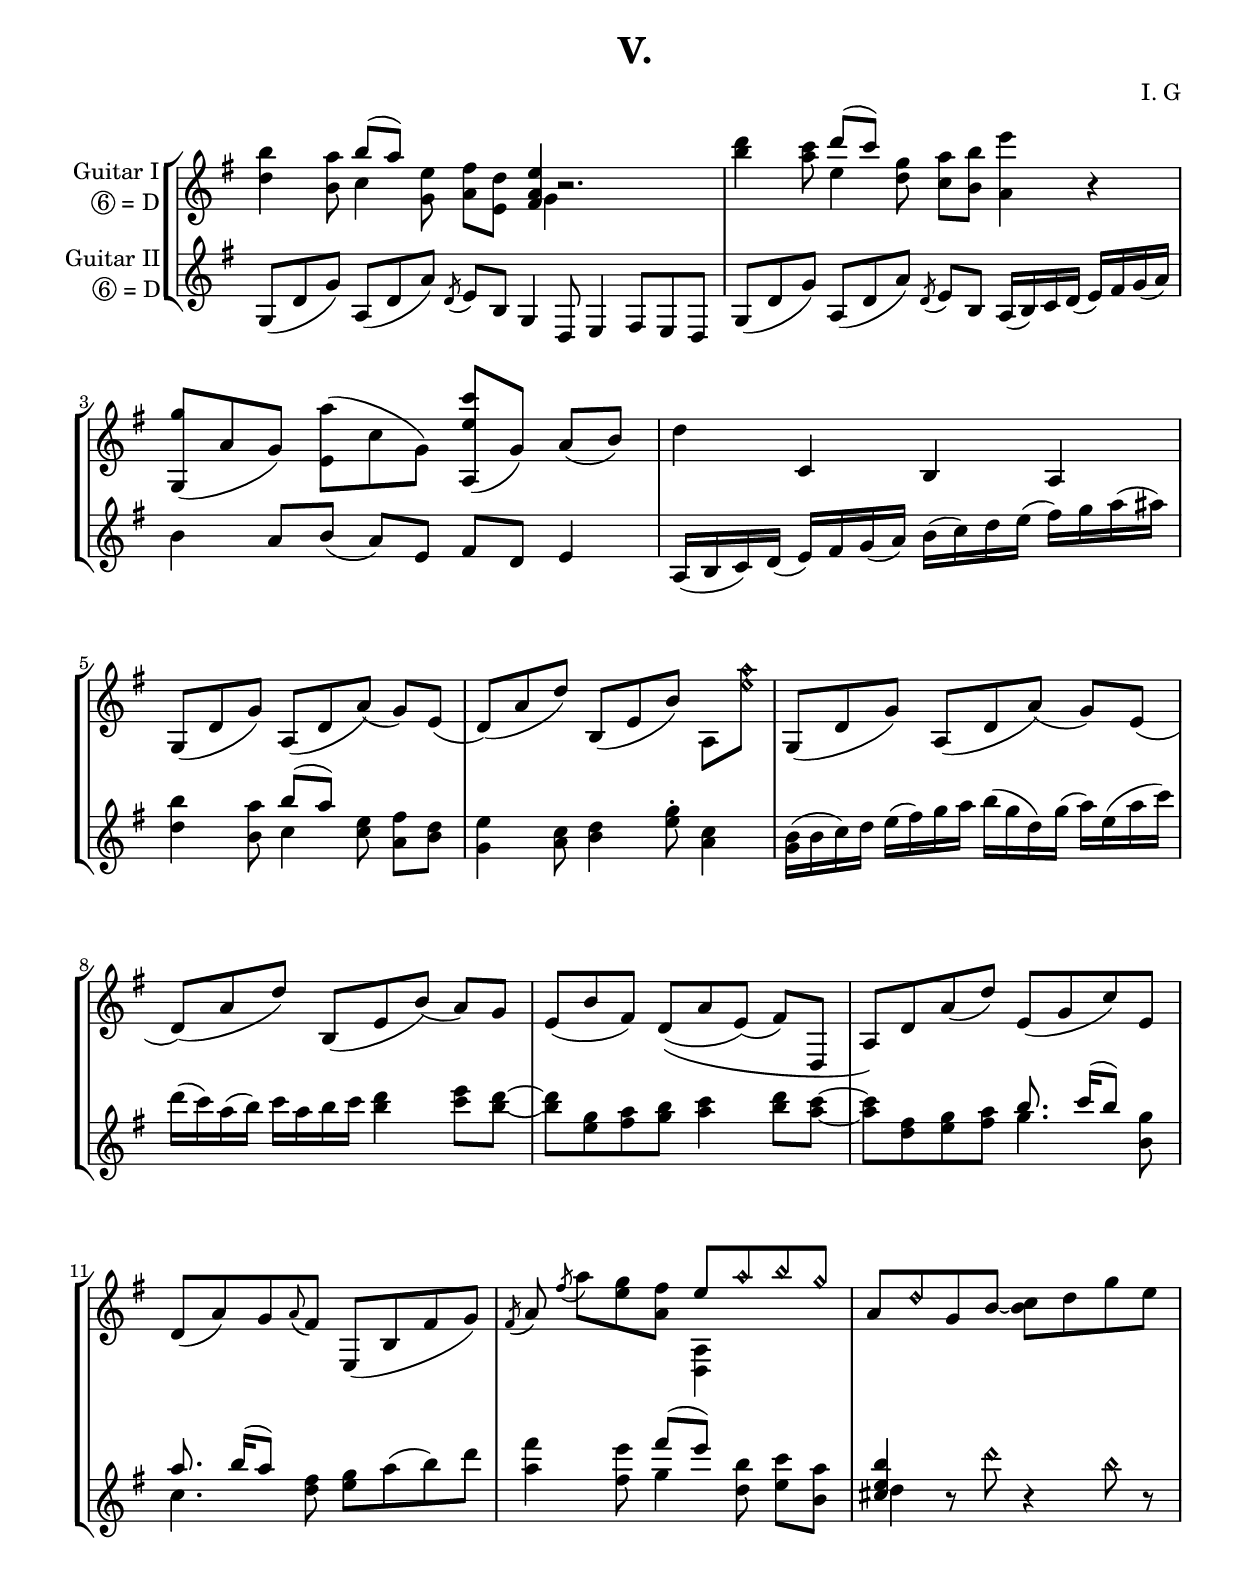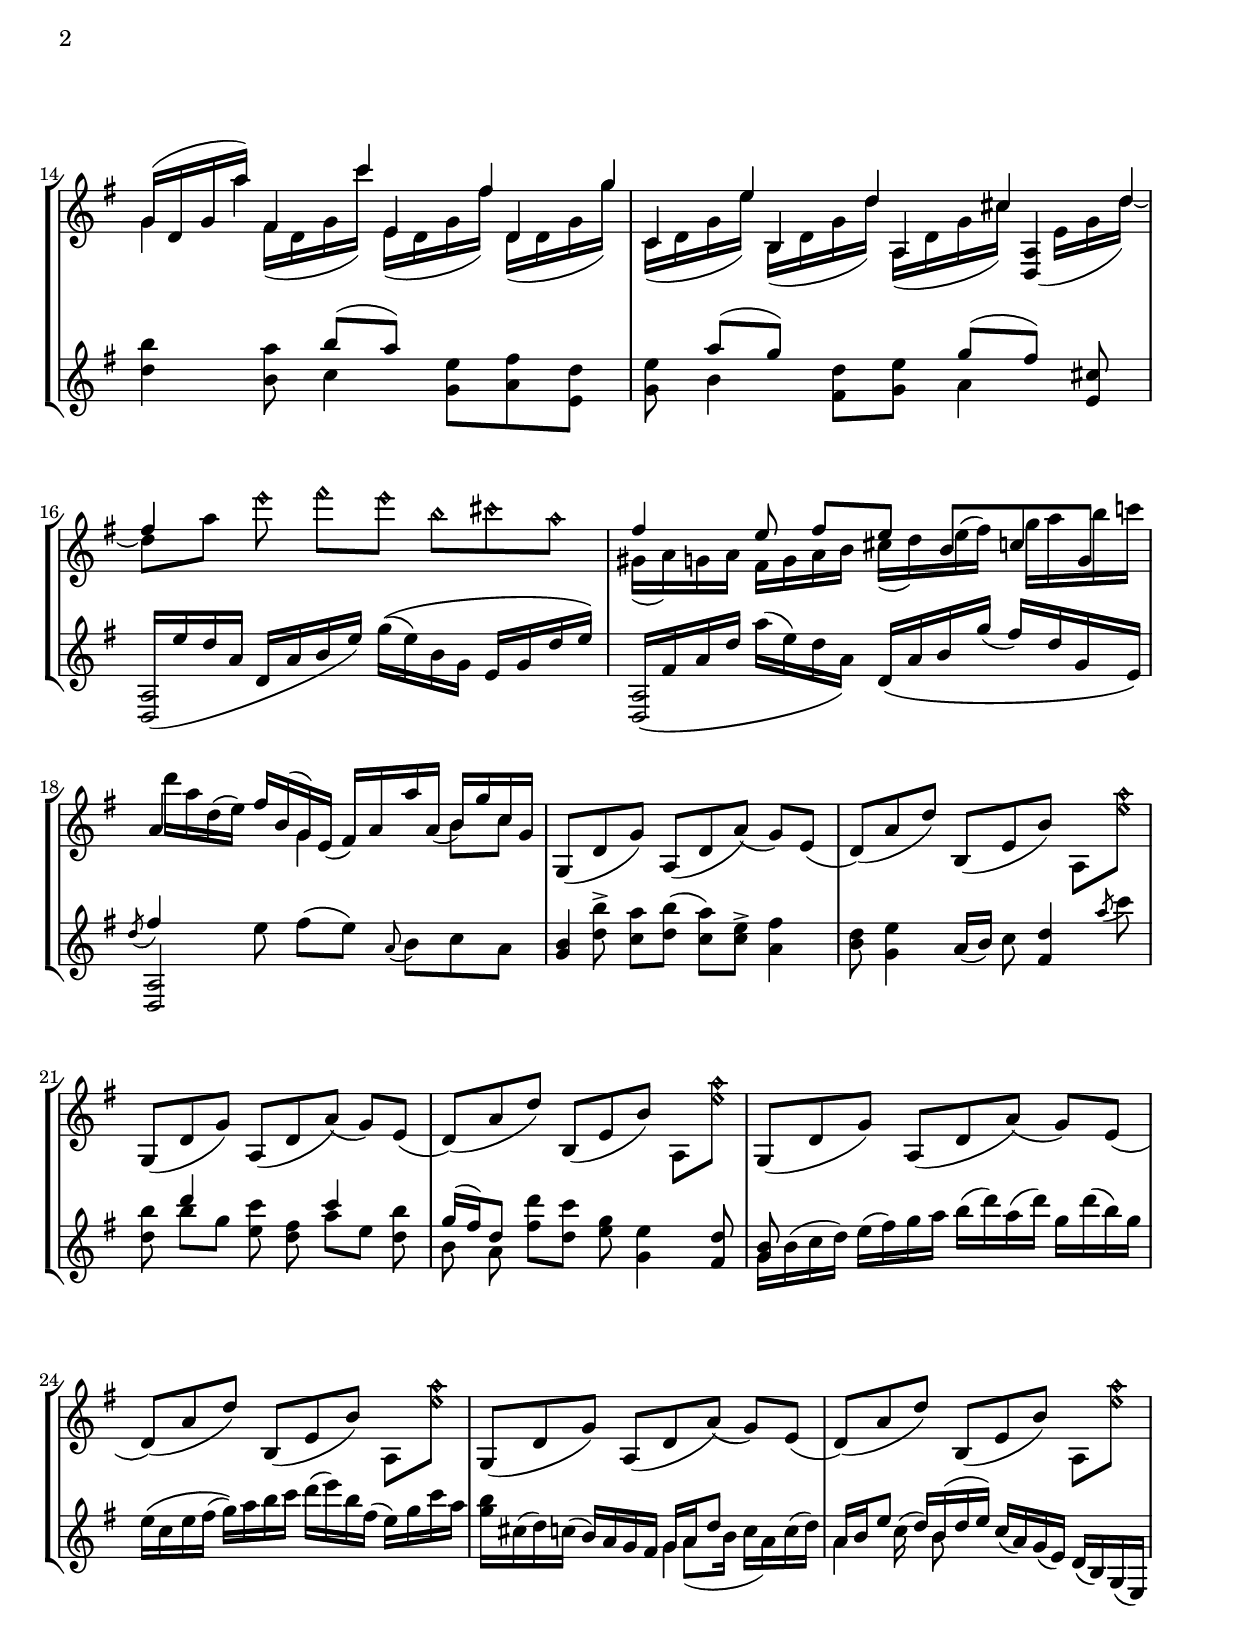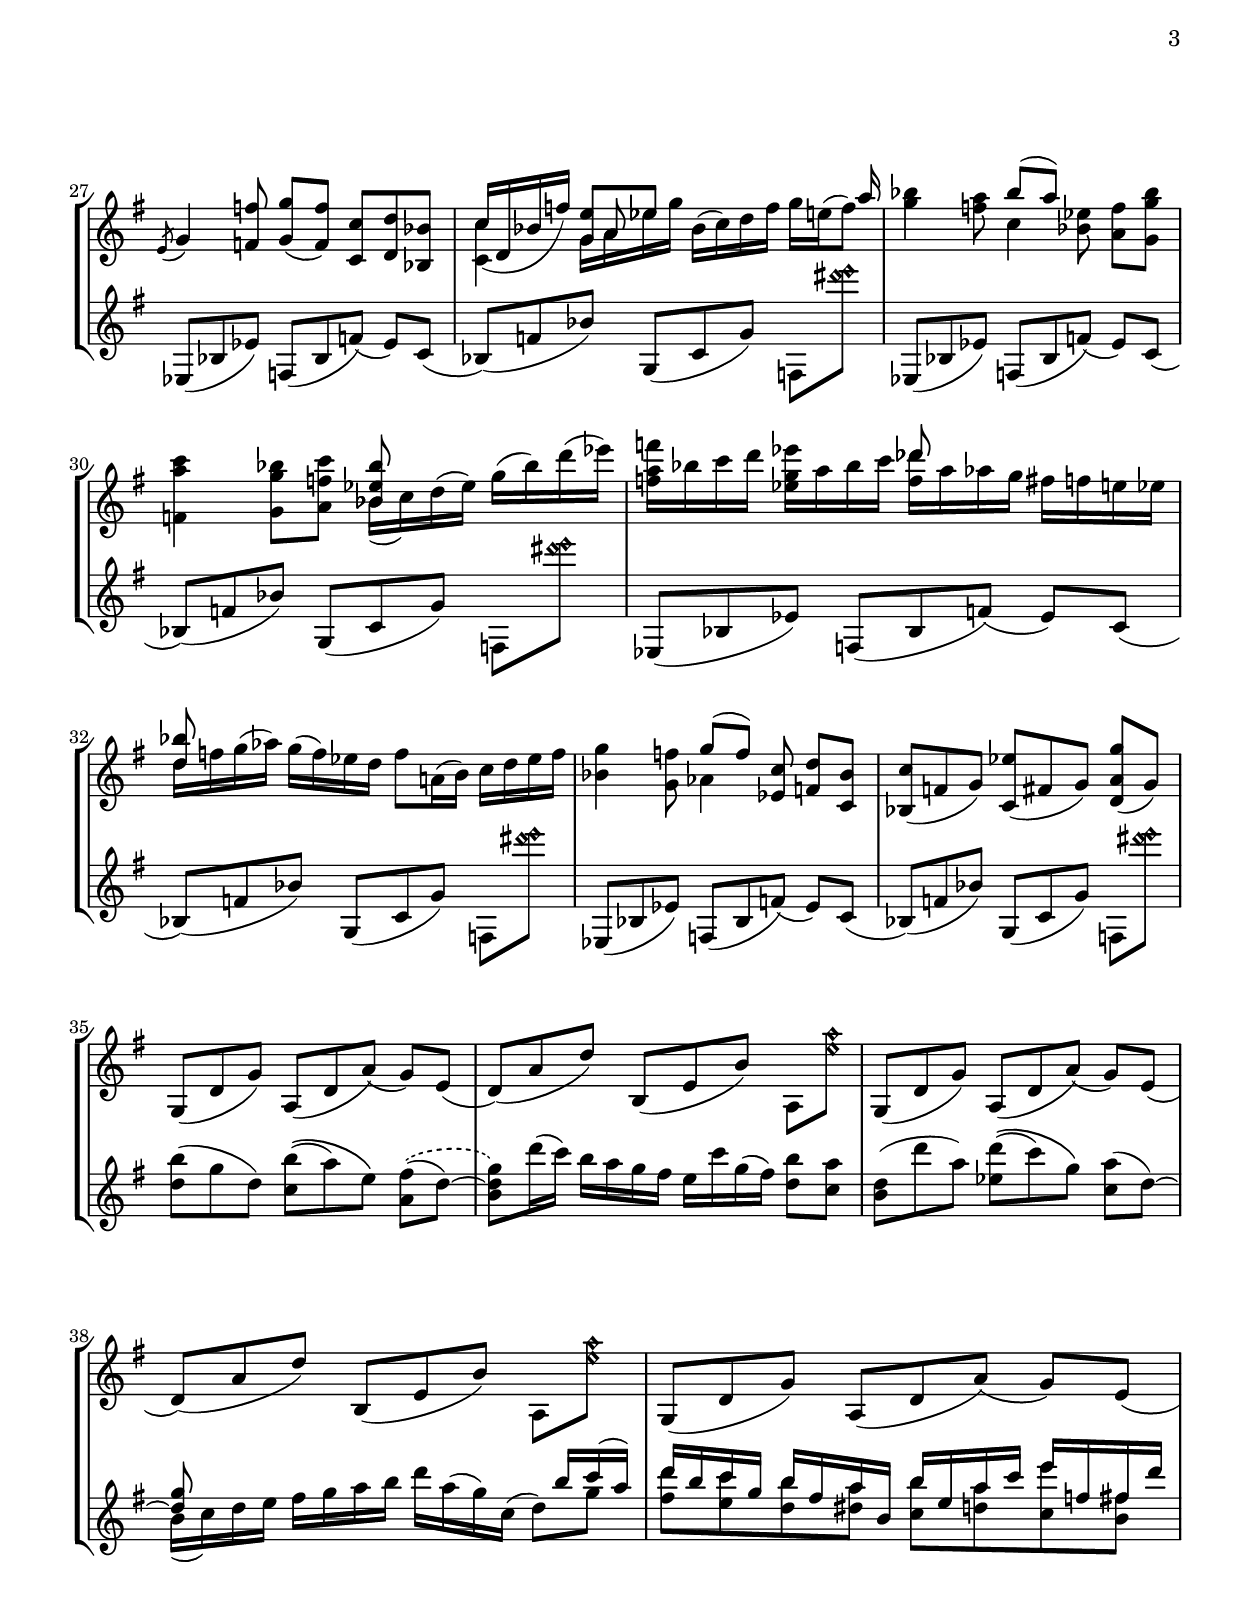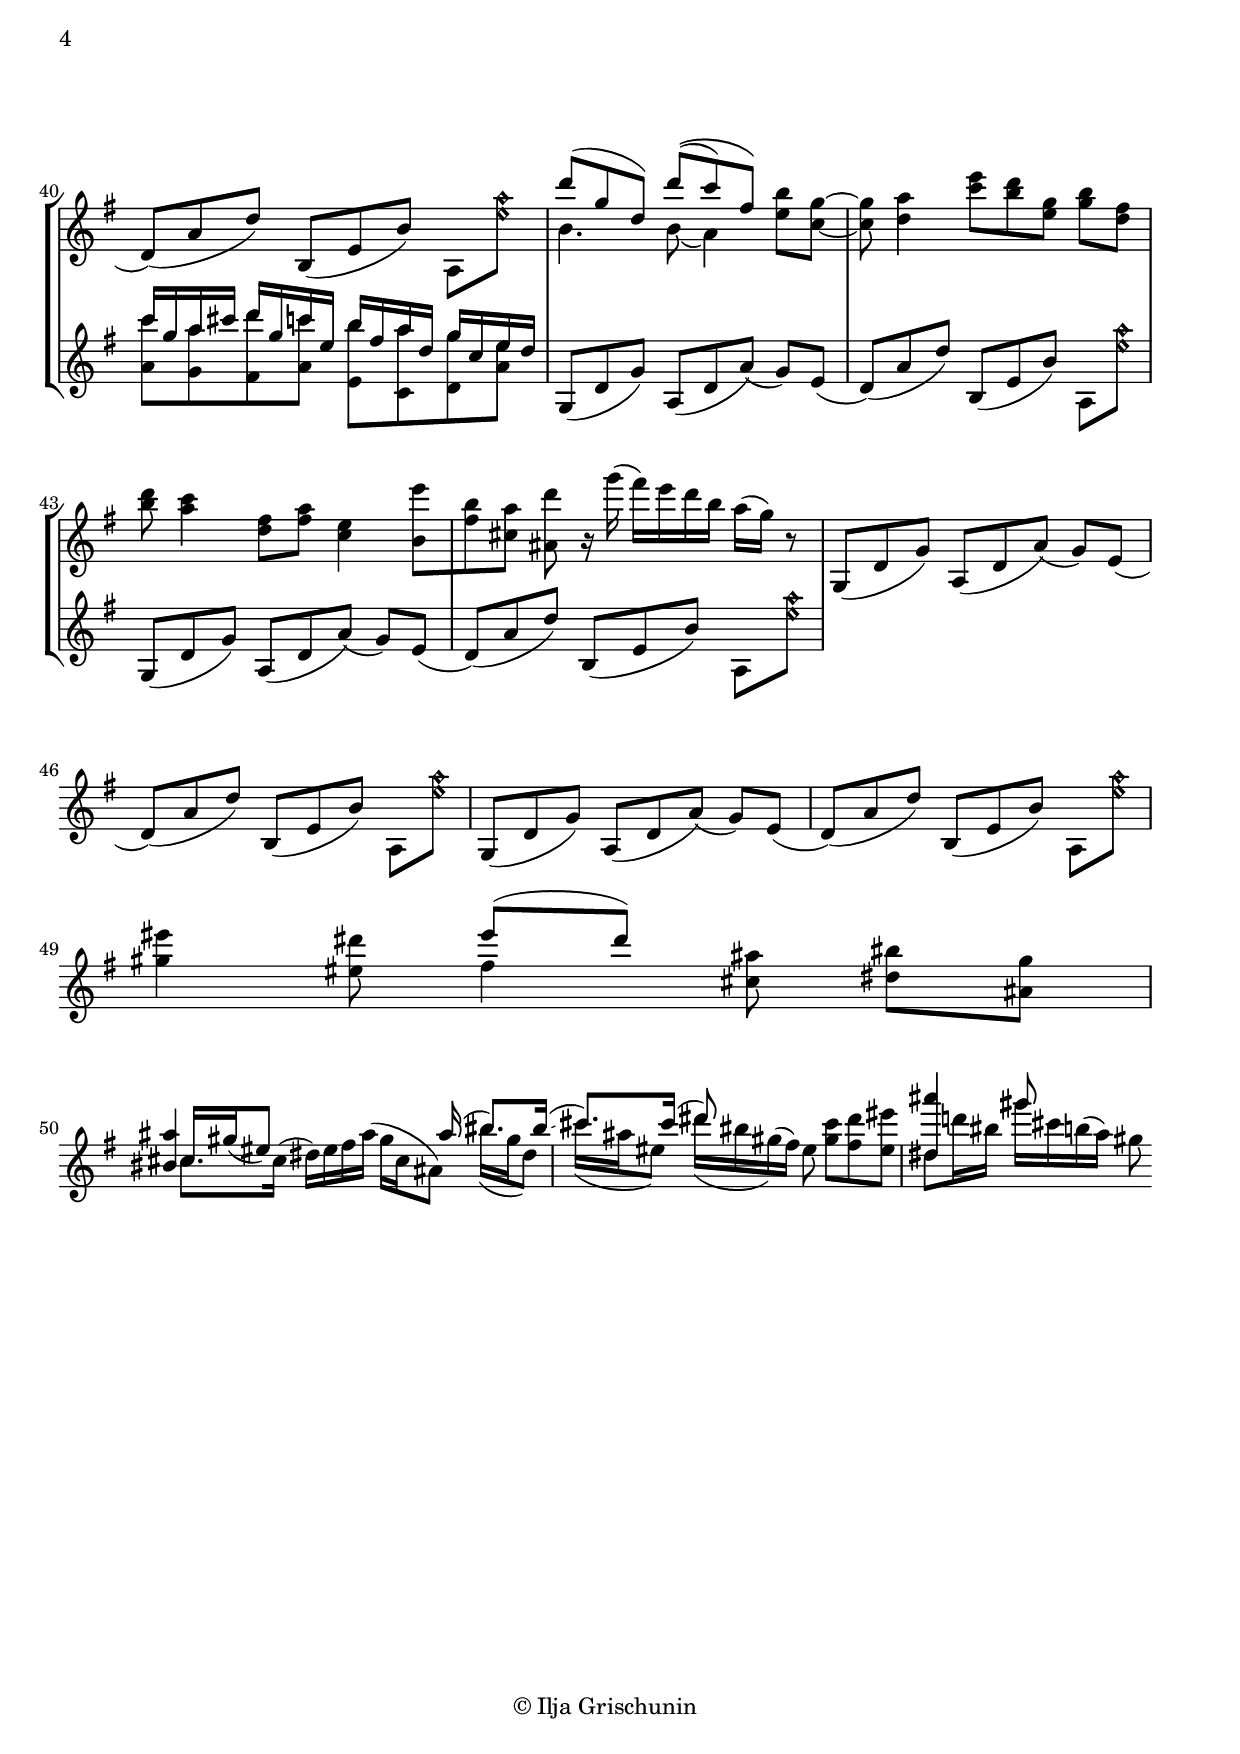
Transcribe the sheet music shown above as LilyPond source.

\version "2.19.15"

\language "deutsch"

\header {
  title = "V."
  meter = ""
  composer = "I. G"
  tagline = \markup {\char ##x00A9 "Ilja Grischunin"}
}

\paper {
  #(set-paper-size "a4")
  top-system-spacing.basic-distance = #25
  top-markup-spacing.basic-distance = #8
  markup-markup-spacing.basic-distance = #25
  markup-system-spacing.basic-distance = #15
  score-markup-spacing.basic-distance = #25
  system-system-spacing.basic-distance = #20
  %score-system-spacing.basic-distance = #15
  last-bottom-spacing.basic-distance = #25
  two-sided = ##t
  inner-margin = 15
  outer-margin = 10
}

\layout {
  \context {
    \Score
    %proportionalNotationDuration = #(ly:make-moment 1/20)
    %\override SpacingSpanner.uniform-stretching = ##t
    %\remove "Bar_number_engraver"
  }
  \context {
    \Staff %\RemoveEmptyStaves
    %\override VerticalAxisGroup.remove-first = ##t
    \override Fingering.stencil = ##f
    \override StringNumber.stencil = ##f
    \override StrokeFinger.stencil = ##f
    \override TextScript.stencil = ##f
    \override TextSpanner.stencil = ##f
  }
  indent = #15
  ragged-right = ##f
  ragged-last = ##f
}

\version "2.19.15"

#(define RH rightHandFinger)

xLV = #(define-music-function (parser location further) (number?) #{
  \once \override LaissezVibrerTie.X-extent = #'(0 . 0)
  \once \override LaissezVibrerTie.details.note-head-gap = #(/
                                                             further -2)
  \once \override LaissezVibrerTie.extra-offset = #(cons (/
                                                          further 2) 0)
         #})

stringNumberSpanner =
#(define-music-function (parser location StringNumber) (string?)
   #{
     \override TextSpanner.font-size = #-5
     \override TextSpanner.dash-fraction = #0.3
     \override TextSpanner.dash-period = #1.5
     \override TextSpanner.bound-details.right.arrow = ##t
     \override TextSpanner.arrow-width = #0.2
     \override TextSpanner.arrow-length = #0.7
     \override TextSpanner.bound-details.left.stencil-align-dir-y = #CENTER
     \override TextSpanner.bound-details.left.text = \markup { \circle \number #StringNumber }
   #})

stringNumSpan =
#(define-music-function (parser location StringNumber) (string?)
   #{
     \override TextSpanner.font-size = #-5
     \override TextSpanner.dash-fraction = #0.3
     \override TextSpanner.dash-period = #1.5
     %\override TextSpanner.bound-details.right.arrow = ##t
     %\override TextSpanner.arrow-width = #0.2
     %\override TextSpanner.arrow-length = #0.7
     \override TextSpanner.bound-details.left.stencil-align-dir-y = #CENTER
     \override TextSpanner.bound-details.left.text = \markup { \circle \number #StringNumber }
   #})

fretNumSpan =
#(define-music-function (parser location FretNumber) (string?)
   #{
     \override TextSpanner.font-size = #-2
     \override TextSpanner.font-shape = #'regular
     \override TextSpanner.dash-fraction = #0.3
     \override TextSpanner.dash-period = #0.5
     %\override TextSpanner.bound-details.right.arrow = ##t
     %\override TextSpanner.arrow-width = #0.2
     %\override TextSpanner.arrow-length = #0.7
     \override TextSpanner.bound-details.left.stencil-align-dir-y = #CENTER
     \override TextSpanner.bound-details.left.text = \markup { \text #FretNumber }
   #})

spad = \override Fingering.staff-padding = #'()
sfol = \set fingeringOrientations = #'(left)
sfor = \set fingeringOrientations = #'(right)
sfod = \set fingeringOrientations = #'(down)
sfou = \set fingeringOrientations = #'(up)
npad = \override StringNumber.staff-padding = #'()
ssnol = \set stringNumberOrientations = #'(left)
ssnou = \set stringNumberOrientations = #'(up)
ssnod = \set stringNumberOrientations = #'(down)
ssnor = \set stringNumberOrientations = #'(right)
FO =
#(define-music-function (parser location offsetX offsetY)(number? number?)
   #{
     \once \override Voice.Fingering.extra-offset = #(cons offsetX offsetY)
   #})

SO =
#(define-music-function (parser location offsetX offsetY)(number? number?)
   #{
     \once \override Voice.StringNumber.extra-offset = #(cons offsetX offsetY)
   #})

\include "global.ly"
\version "2.19.15"

\language "deutsch"

\version "2.19.15"

#(define RH rightHandFinger)

xLV = #(define-music-function (parser location further) (number?) #{
  \once \override LaissezVibrerTie.X-extent = #'(0 . 0)
  \once \override LaissezVibrerTie.details.note-head-gap = #(/
                                                             further -2)
  \once \override LaissezVibrerTie.extra-offset = #(cons (/
                                                          further 2) 0)
         #})

stringNumberSpanner =
#(define-music-function (parser location StringNumber) (string?)
   #{
     \override TextSpanner.font-size = #-5
     \override TextSpanner.dash-fraction = #0.3
     \override TextSpanner.dash-period = #1.5
     \override TextSpanner.bound-details.right.arrow = ##t
     \override TextSpanner.arrow-width = #0.2
     \override TextSpanner.arrow-length = #0.7
     \override TextSpanner.bound-details.left.stencil-align-dir-y = #CENTER
     \override TextSpanner.bound-details.left.text = \markup { \circle \number #StringNumber }
   #})

stringNumSpan =
#(define-music-function (parser location StringNumber) (string?)
   #{
     \override TextSpanner.font-size = #-5
     \override TextSpanner.dash-fraction = #0.3
     \override TextSpanner.dash-period = #1.5
     %\override TextSpanner.bound-details.right.arrow = ##t
     %\override TextSpanner.arrow-width = #0.2
     %\override TextSpanner.arrow-length = #0.7
     \override TextSpanner.bound-details.left.stencil-align-dir-y = #CENTER
     \override TextSpanner.bound-details.left.text = \markup { \circle \number #StringNumber }
   #})

fretNumSpan =
#(define-music-function (parser location FretNumber) (string?)
   #{
     \override TextSpanner.font-size = #-2
     \override TextSpanner.font-shape = #'regular
     \override TextSpanner.dash-fraction = #0.3
     \override TextSpanner.dash-period = #0.5
     %\override TextSpanner.bound-details.right.arrow = ##t
     %\override TextSpanner.arrow-width = #0.2
     %\override TextSpanner.arrow-length = #0.7
     \override TextSpanner.bound-details.left.stencil-align-dir-y = #CENTER
     \override TextSpanner.bound-details.left.text = \markup { \text #FretNumber }
   #})

spad = \override Fingering.staff-padding = #'()
sfol = \set fingeringOrientations = #'(left)
sfor = \set fingeringOrientations = #'(right)
sfod = \set fingeringOrientations = #'(down)
sfou = \set fingeringOrientations = #'(up)
npad = \override StringNumber.staff-padding = #'()
ssnol = \set stringNumberOrientations = #'(left)
ssnou = \set stringNumberOrientations = #'(up)
ssnod = \set stringNumberOrientations = #'(down)
ssnor = \set stringNumberOrientations = #'(right)
FO =
#(define-music-function (parser location offsetX offsetY)(number? number?)
   #{
     \once \override Voice.Fingering.extra-offset = #(cons offsetX offsetY)
   #})

SO =
#(define-music-function (parser location offsetX offsetY)(number? number?)
   #{
     \once \override Voice.StringNumber.extra-offset = #(cons offsetX offsetY)
   #})

\include "global.ly"

guitarOne =
\relative{
  \global
  \override Staff.TimeSignature.stencil = ##f
  \override TextScript.font-size = -2
  \override Fingering.staff-padding = #'()
  \override StringNumber.staff-padding = #'()
  \override StrokeFinger.staff-padding = #'()
  \time 8/4
  <d'' h'>4 <h a'>8 <<
    {
      \override TextScript.font-size = -2
      \once\override TextScript.extra-offset = #'(-0.3 . -1.5)
      h'8-"V"[( a])
    }
    \\
    {
      c,4
    }
  >>
  <g e'>8 <a fis'>
  \once\override TextScript.extra-offset = #'(-0.5 . 0)
  <e d'>^"VII"
  <<
    {
      <fis a e'-0>4
    }
    \\
    {
      \override Fingering.staff-padding = #'()
      \once \override NoteColumn.force-hshift = #1.7
      g4-0
    }
  >>
  r2.
  \time 6/4
  <h' d>4<a c>8
  <<
    {
      d8[( c])
    }
    \\
    {
      e,4
    }
  >>
  <d g>8 <c a'><h h'>
  \once \override StringNumber.extra-offset = #'(0.5 . 2.8)
  <a_\5 e''>4 r
  \tag #'Part {
    \break
  }
  \time 5/4
  \once \override StringNumber.extra-offset = #'(-0.5 . -2.3)
  <g, g''\2>8[( a'
  \once\override Fingering.extra-offset = #'(0 . -4)
  g-0])<e a'\2>[( c'
  \once\override Fingering.extra-offset = #'(0 . 3.3)
  g_0])
  \stemUp
  \set stringNumberOrientations = #'(left)
  \once\override Fingering.extra-offset = #'(-0.2 . 3)
  <a,_0 e''\4 c'\2>(
  \unset stringNumberOrientations
  \once\override Fingering.extra-offset = #'(-0.2 . -6)
  g'-0)
  \once \override StringNumber.extra-offset = #'(-0.5 . -3.3)
  a\5( h)
  \stemNeutral
  \time 4/4
  d4\4 c,_\6 h a g8[( d' g]) a,[( d a'])(g) e(
  \tag #'Part {
    \break
  }
  d[)( a' d])
  \once \override StringNumber.extra-offset = #'(-0.5 . -4.5)
  h,\6[( e h'])
  \stemDown a,
  \set stringNumberOrientations = #'(left)
  \override StringNumber.font-size = #'-7
  <e''\harmonic\5 a\harmonic\4> \stemNeutral
  \revert StringNumber.font-size
  \unset stringNumberOrientations
  g,,8[( d' g]) a,[( d a'])(g) e( d[)( a' d]) h,[( e h'])( a) g\5
  e\5[( h'^"IV" fis]) d\5[\(( a'^"II" e])( fis) d, a'\) d_0 a'_3-\markup {
    \postscript #"1 2.3 moveto 2.5 1.2 rlineto stroke"
  }( d)
  \once\override Fingering.extra-offset = #'(0 . -4.8)
  e,-3^"V"( g c) e, d(
  \once\override Fingering.extra-offset = #'(0 . -3.5)
  a'-3) g_0 \appoggiatura a-\markup {
    \postscript #"0.2 1.5 moveto 1.5 -1.2 rlineto stroke"
  }
  \once\override Fingering.extra-offset = #'(-2 . -3.5)
  fis-3 e,( h' fis' g)\acciaccatura fis-\markup {
    \postscript #"0.5 0.4 moveto 2.3 1 rlineto stroke"
  }
  \once \override StringNumber.extra-offset = #'(-2 . -2)
  a\4\noBeam
  \acciaccatura fis'-\markup {
    \postscript #"0.5 3.9 moveto 2.3 1 rlineto stroke"
  }
  \once \override StringNumber.extra-offset = #'(-2.8 . -1)
  a\2 <e g><a, fis'>
  <<
    {
      \override StringNumber.staff-padding = #'()
      \once \override StringNumber.extra-offset = #'(-0.5 . -4.2)
      \override StringNumber.font-size = #'-7
      e'8\3 a\harmonic_\4 h\harmonic_\2 g\harmonic_\3
      \revert StringNumber.font-size
    }
    \\
    {
      <d,, a'>4 s
    }
  >>
  \tag #'Part {
    \break
  }
  a''8_\5
  \once\override StringNumber.font-size = #'-7
  d\harmonic _\4 g,_0
  \once\override Fingering.extra-offset = #'(0 . -3.5)
  h~-0 <h c\4> d\3 g\2 e-0
  <<
    {
      \once \override StringNumber.extra-offset = #'(-0.5 . -2.8)
      \stemDown g,4\5 \stemNeutral fis e d c h a <d, a'> s4
    }
    \\
    {
      \override Fingering.staff-padding = #'()
      \stemUp g'16^( d_0 g_0 a')\stemDown fis,( d g c') e,,( d g fis') d,( d g g')
      c,,( d g e') h,( d g d') a,( d g cis)
      \hideNotes d,,16(\unHideNotes
      e'^1[ g d'^3])~
      \tag #'Part {
        d8[-\markup {
          \postscript #"1.4 4 moveto 1.9 1 rlineto stroke"
        }
      }
      \tag #'Partitur {
        d8[-\markup {
          \postscript #"1.5 4 moveto 4.2 1.2 rlineto stroke"
        }
      }
      a'\2]
    }
    \\
    {
      s8. \stemDown
      \once \override StringNumber.extra-offset = #'(0.7 . -3.2)
      a4\2 \stemUp c fis, g e d cis \hide Flag d16 fis4^2
    }
  >>
  e'8\harmonic fis\harmonic[ e\harmonic] h\harmonic[
  \override StringNumber.font-size = #'-7
  cis\harmonic\5 a\harmonic\4]
  \revert StringNumber.font-size
  <<
    {
      \override TextScript.font-size = -2
      \override Fingering.staff-padding = #'()
      \override StringNumber.staff-padding = #'()
      \once \override StringNumber.extra-offset = #'(-0.5 . -2.5)
      fis4\2 e8\noBeam fis[
      \once \override Fingering.extra-offset = #'(0 . -2.5)
      e-0]
      \once \override Fingering.extra-offset = #'(-0.2 . -4.3)
      h-0
      \once \override StringNumber.extra-offset = #'(-0.5 . -3.8)
      c!\4
      \once \override Fingering.extra-offset = #'(-0.2 . -5.2)
      g-0 a4-"VII" fis'16_\2 h,_\3( g_0)
      \tag #'Part {
        e_(-\markup {
          \postscript #"0.6 -6.8 moveto 2 0.5 rlineto stroke"
        }
      }
      \tag #'Partitur {
        e_(-\markup {
          \postscript #"0.7 -6.8 moveto 2 0.3 rlineto stroke"
        }
      }
      fis) a a'
      \tag #'Part {
        a,_(-\markup {
          \postscript #"0.6 -7.7 moveto 2 0.5 rlineto stroke"
        }
      }
      \tag #'Partitur {
        a_(-\markup {
          \postscript #"0.6 -7.7 moveto 1.8 0.6 rlineto stroke"
        }
      }
      h) g' c, g
    }
    \\
    {
      \override Fingering.staff-padding = #'()
      gis16( a) g^0 a fis g^0
      \once \override StringNumber.extra-offset = #'(-0.5 . 0)
      a_\4
      \textSpannerDown
      \stringNumSpan "3"
      \tag #'Part {
        \once\override TextSpanner.extra-offset = #'(0 . 0.6)
      }
      \tag #'Partitur {
        \once\override TextSpanner.extra-offset = #'(0 . 0.5)
      }
      h\startTextSpan cis( d)
      \once \override NoteColumn.force-hshift = #1.3
      e^( fis)
      \once \override NoteColumn.force-hshift = #1.3
      g\stopTextSpan
      \stringNumSpan "2"
      a\startTextSpan
      \once \override NoteColumn.force-hshift = #1.3
      h\stopTextSpan c!^2_\1
      \once \override NoteColumn.force-hshift = #1.3
      d a d,^( e) s8 g,4 s8 h c
    }
  >>
  \repeat unfold 4 {
    g,8[( d' g]) a,[( d a'])(g) e( d[)( a' d]) h,[( e h'])
    \stemDown a, <e''\harmonic a\harmonic> \stemNeutral
  }
  \tag #'Part {
    \break
  }
  \stemUp
  \acciaccatura e,-\markup {
    \postscript #"0.7 0.3 moveto 2 0.8 rlineto stroke"
  }
  \once \override StringNumber.extra-offset = #'(-2.8 . 0.3)
  g4_\5
  <f f'>8<g g'>[(<f f'>]) \stemNeutral<c c'><d d'><b b'>
  <<
    {
      \shape #'((0 . -0.7) (0 . -0.5) (0 . -1) (0 . 3)) Slur
      c'16_( d, b' f')
    }
    \\
    {
      <c, c'>4
    }
  >>
  <<
    {
      \set fingeringOrientations = #'(left)
      <g'-0 e'-0>8 es'
    }
    \\
    {
      s16 \stemUp a,8 s16
    }
    \\
    {
      \stemDown g16 a_\4 es'-3 g-4
    }
  >>
  \stemNeutral
  b,-\markup {
    \postscript #"0.7 4.5 moveto 1.9 0.5 rlineto stroke"
  }( c) d f
  <<
    {
      s8. a16
    }
    \\
    {
      g e-\markup {
        \postscript #"0.8 4.8 moveto 1.8 0.5 rlineto stroke"
      }^( f8)
    }
  >>
  <g b\2>4 <f a>8^"X"
  <<
    {
      b[( a])
    }
    \\
    {
      c,4
    }
  >>
  \once\override TextScript.extra-offset = #'(-1 . 0)
  <b es>8\noBeam^"VIII" <a f'><g g' b>
  \tag #'Part {
    \break
  }
  <f a' c>4<g g' b>8<a f' c'>
  <<
    {
      <b es b'>8 s
    }
    \\
    {
      b16( c) d^( es)
    }
  >>
  g16-\markup {
    \postscript #"1 5.8 moveto 2.3 0.8 rlineto stroke"
  }( b) d( es)
  <f, a f'> b c d <es, g es'> a b c
  <<
    {
      des8 s
    }
    \\
    {
      <f, des'>16 a^\2 as g
    }
  >>
  fis^\3 f e es
  \tag #'Part {
    \break
  }
  <<
    {
      <d b'>8 s
    }
    \\
    {
      d16 f
      \once \override Fingering.extra-offset = #'(-0.5 . -1)
      g^4-\markup {
        \postscript #"0.9 5.9 moveto 2.9 0.4 rlineto stroke"
      }^( as)
    }
  >>
  g( f) es
  \tag #'Part {
    d-\markup {
      \postscript #"0.7 4.3 moveto 2 0.7 rlineto stroke"
    }
  }
  \tag #'Partitur {
    d-\markup {
      \postscript #"0.8 4.3 moveto 2 0.8 rlineto stroke"
    }
  }
  f8 a,!16^\4( h) c d es f
  \once\override TextScript.extra-offset = #'(-1 . 0)
  <b, g'>4^"VIII" <g f'>8
  <<
    {
      g'[( f])
    }
    \\
    {
      as,4
    }
  >>
  <es c'>8\noBeam
  \once\override TextScript.extra-offset = #'(-0.8 . 0)
  <f d'>^"III" <c b'>
  <b c'>[( f'
  \once\override Fingering.extra-offset = #'(0 . -3)
  g-0])<c, es'>[( fis
  \once\override Fingering.extra-offset = #'(0 . -4)
  g-0])
  \stemUp
  \once \override StringNumber.extra-offset = #'(-0.5 . 0.3)
  <d_\5 a' g'>(
  \once \override StringNumber.extra-offset = #'(-3.7 . -1)
  \once \override Fingering.extra-offset = #'(0 . -7.5)
  g-0\2)\stemNeutral
  \tag #'Part {
    \break
  }
  \time 4/4
  \repeat unfold 3 {
    g,8[( d' g]) a,[( d a'])(g) e( d[)( a' d]) h,[( e h'])
    \stemDown a, <e''\harmonic a\harmonic> \stemNeutral
  }
  <<
    {
      d'8[( g, d])
      \shape #'((0 . 0.3) (0 . 0) (0 . 0) (0 . 0)) PhrasingSlur
      d'[(\( c) fis,]\)
    }
    \\
    {
      h,4. h8( a4)
    }
  >>
  <e' h'>8 <c g'>~ q <d a'>4 <e' c>8[ <h d> <e, g>] <g h> <d fis>
  <h' d> <a c>4 <d, fis>8[ <fis a>] <c e>4 <h e'>8[
  <fis' h> <cis a'>] <ais d'> r16 g''( fis) e d h a( g) r8
  \repeat unfold 2 {
    g,,8[( d' g]) a,[( d a'])(g) e( d[)( a' d]) h,[( e h'])
    \stemDown a, <e''\harmonic a\harmonic> \stemNeutral
  }
  \tag #'Partitur {
    \break
  }
  <gis eis'>4<eis dis'>8
  <<
    {
      eis'[( dis])
    }
    \\
    {
      fis,4
    }
  >>
  <cis ais'>8\noBeam
  \once\override TextScript.extra-offset = #'(0.4 . -1)
  <dis his'>^\markup \fontsize #-3 {\parenthesize \natural} <ais gis'>
  \mergeDifferentlyDottedOn
  <<
    {
      %\override Fingering.staff-padding = #'()
      %\set fingeringOrientations = #'(down left up)
      <his ais'>4 s2. s2
    }
    \\
    {
      %\once \override NoteColumn.force-hshift = #1.5
      cis8. cis16^( dis) eis fis ais^( gis cis,
      \once\override Fingering.extra-offset = #'(0.4 . 2.8)
      ais8)-2
      his'16( gis dis8) cis'16( ais eis8) dis'16( his gis)^(\glissando fis)
    }
    \\
    {
      \voiceThree
      %\override Fingering.staff-padding = #'()
      \once \override NoteColumn.force-hshift = #0.7
      cis16 gis'_( eis8) s4 s8. ais16( his8.) his16(\glissando
      cis8.) cis16(\glissando dis8) s
    }
  >>
  eis,8 <gis cis>[ <fis dis'> <eis eis'>]
  <<
    {
      <dis ais''>4 gis'8
    }
    \\
    {
      dis,8 d'!16 his gis' cis, h^(\glissando a)
    }
  >>
  gis8
}

\version "2.19.15"

\language "deutsch"

\version "2.19.15"

#(define RH rightHandFinger)

xLV = #(define-music-function (parser location further) (number?) #{
  \once \override LaissezVibrerTie.X-extent = #'(0 . 0)
  \once \override LaissezVibrerTie.details.note-head-gap = #(/
                                                             further -2)
  \once \override LaissezVibrerTie.extra-offset = #(cons (/
                                                          further 2) 0)
         #})

stringNumberSpanner =
#(define-music-function (parser location StringNumber) (string?)
   #{
     \override TextSpanner.font-size = #-5
     \override TextSpanner.dash-fraction = #0.3
     \override TextSpanner.dash-period = #1.5
     \override TextSpanner.bound-details.right.arrow = ##t
     \override TextSpanner.arrow-width = #0.2
     \override TextSpanner.arrow-length = #0.7
     \override TextSpanner.bound-details.left.stencil-align-dir-y = #CENTER
     \override TextSpanner.bound-details.left.text = \markup { \circle \number #StringNumber }
   #})

stringNumSpan =
#(define-music-function (parser location StringNumber) (string?)
   #{
     \override TextSpanner.font-size = #-5
     \override TextSpanner.dash-fraction = #0.3
     \override TextSpanner.dash-period = #1.5
     %\override TextSpanner.bound-details.right.arrow = ##t
     %\override TextSpanner.arrow-width = #0.2
     %\override TextSpanner.arrow-length = #0.7
     \override TextSpanner.bound-details.left.stencil-align-dir-y = #CENTER
     \override TextSpanner.bound-details.left.text = \markup { \circle \number #StringNumber }
   #})

fretNumSpan =
#(define-music-function (parser location FretNumber) (string?)
   #{
     \override TextSpanner.font-size = #-2
     \override TextSpanner.font-shape = #'regular
     \override TextSpanner.dash-fraction = #0.3
     \override TextSpanner.dash-period = #0.5
     %\override TextSpanner.bound-details.right.arrow = ##t
     %\override TextSpanner.arrow-width = #0.2
     %\override TextSpanner.arrow-length = #0.7
     \override TextSpanner.bound-details.left.stencil-align-dir-y = #CENTER
     \override TextSpanner.bound-details.left.text = \markup { \text #FretNumber }
   #})

spad = \override Fingering.staff-padding = #'()
sfol = \set fingeringOrientations = #'(left)
sfor = \set fingeringOrientations = #'(right)
sfod = \set fingeringOrientations = #'(down)
sfou = \set fingeringOrientations = #'(up)
npad = \override StringNumber.staff-padding = #'()
ssnol = \set stringNumberOrientations = #'(left)
ssnou = \set stringNumberOrientations = #'(up)
ssnod = \set stringNumberOrientations = #'(down)
ssnor = \set stringNumberOrientations = #'(right)
FO =
#(define-music-function (parser location offsetX offsetY)(number? number?)
   #{
     \once \override Voice.Fingering.extra-offset = #(cons offsetX offsetY)
   #})

SO =
#(define-music-function (parser location offsetX offsetY)(number? number?)
   #{
     \once \override Voice.StringNumber.extra-offset = #(cons offsetX offsetY)
   #})

\include "global.ly"

guitarTwo = \relative{
  \global
  \override Staff.TimeSignature #'stencil = ##f
  \override TextScript.font-size = -2
  \override Fingering.staff-padding = #'()
  \override StringNumber.staff-padding = #'()
  \override StrokeFinger.staff-padding = #'()
  \time 8/4
  g8^"V"[( d' g]) a,[( d a']) \acciaccatura d,-\markup {
    \postscript #"0.5 0.3 moveto 1.8 0.4 rlineto stroke"
  } e h g4 d8 e4 fis8[ e d]
  \time 6/4
  g8[( d' g]) a,[( d a']) \acciaccatura d,-\markup {
    \postscript #"0.5 0.3 moveto 1.8 0.4 rlineto stroke"
  } e h
  a16_0( h) c d(-\markup {
    \postscript #"0.5 0.3 moveto 2.2 0.5 rlineto stroke"
  } e) fis g( a)
  \time 5/4
  h4\4 a8 h( a) e fis d e4
  \time 4/4
  a,16( h c) d(-\markup {
    \postscript #"0.5 0.3 moveto 2.2 0.5 rlineto stroke"
  } e) fis g( a) h( c) d e( fis) g a( ais)
  <d, h'>4 <h a'>8
  <<
    {
      h'8[( a])
    }
    \\
    {
      c,4
    }
  >>
  <c e>8\noBeam<a fis'><h d>
  \tag #'Part {
    \break
  }
  <g e'>4<a c>8<h d>4<e g>8-.<a, c>4
  \once\override StrokeFinger.avoid-slur = #'outside
  \override StrokeFinger.staff-padding = #'()
  \override StrokeFinger.add-stem-support = ##t
  \set strokeFingerOrientations = #'(up down)
  \set stringNumberOrientations = #'(left)
  \set fingeringOrientations = #'(left)
  <g\4-\RH #1 h-0-\RH #3 >16(
  \unset stringNumberOrientations
  \unset fingeringOrientations
  \override StrokeFinger.avoid-slur = #'inside
  \set strokeFingerOrientations = #'(down)
  h-\RH #2 c) d-\RH #3 e-\RH #2 ( fis) g-\RH #3 a-\RH#2
  h-\RH #3 ( g-\RH #2 d-\RH#1) g(-\markup {
    \postscript #"0.8 6 moveto 2.2 0.5 rlineto stroke"
  } a) e-\RH#1 ( a-\RH#2 c-\RH#3)
  d-\RH#2 ( c) a-\markup {
    \postscript #"0.8 6.3 moveto 2.2 0.5 rlineto stroke"
  }-\RH#2 ( h) c-\RH#3 a-\RH#2 h-\RH#3 c-\RH#2 <h d>4<c e>8<h d>~
  \tag #'Part {
    \break
  }
  q <e, g><fis a><g h><a c>4 <h d>8 <a c>~ q <d, fis><e g><fis a>
  <<
    {
      h8. c16[( h8])
    }
    \\
    {
      g4.
    }
  >>
  <h, g'>8
  <<
    {
      \override TextScript.font-size = -2
      a'8.^"V" h16[( a8])
    }
    \\
    {
      c,4.
    }
  >>
  <d fis\2>8<e g>
  \tag #'Part {
    a(-\markup {
      \postscript #"0.8 6.3 moveto 3.8 0.5 rlineto stroke"
    }
  }
  \tag #'Partitur {
    a(-\markup {
      \postscript #"0.8 6.3 moveto 2.6 0.5 rlineto stroke"
    }
  }
  h) d
  <a fis'>4<fis e'>8
  <<
    {
      fis'[( e])
    }
    \\
    {
      g,4
    }
  >>
  <d h'\2>8\noBeam
  <e c'>^\markup \fontsize #-3 {\parenthesize \sharp}<h a'>
  <<
    {
      \override Fingering.staff-padding = #'()
      \set fingeringOrientations = #'(down left up)
      <cis-3 e-0 h'-4>4
    }
    \\
    {
      \override Fingering.staff-padding = #'()
      \once \override NoteColumn.force-hshift = #1.7
      d4^1
    }
  >>
  r8 d'\harmonic\3 r4 h8\harmonic\2 r
  <d, h'>4 <h a'>8
  <<
    {
      h'8[( a])
    }
    \\
    {
      c,4
    }
  >>
  <g e'>8 <a fis'>
  \once\override TextScript.extra-offset = #'(-0.5 . 0)
  <e d'>^"VII"
  \set fingeringOrientations = #'(left up)
  <g-0 e'-0>
  \unset fingeringOrientations
  <<
    {
      a'8[( g])
    }
    \\
    {
      h,4
    }
  >>
  \stringNumSpan "2"
  <fis d'>8\startTextSpan[ <g e'>\stopTextSpan]
  <<
    {
      \override TextScript.font-size = -2
      \once\override TextScript.extra-offset = #'(-0.4 . -2)
      g'8^"II"[( fis])
    }
    \\
    {
      a,4
    }
  >>
  <e cis'>8
  \tag #'Part {
    \break
  }
  <\tweak #'duration-log #1 d, \tweak #'duration-log #1 a'>16(
  e'' d a d, a' h e) g(\( e) h g e g d' e\)
  <\tweak #'duration-log #1 d,, \tweak #'duration-log #1 a'>_\(
  fis' a d a'( e) d a\) d,_\( a' h g'_(\stemUp fis) d g, e\)\stemNeutral
  <<
    {
      \override NoteColumn.ignore-collision = ##t
      \stemUp<\tweak #'duration-log #1 d, \tweak #'duration-log #1 a'>4
    }
    \\
    {
      \stemUp
      \acciaccatura d''8-\markup {
        \postscript #"0.5 2.9 moveto 2.3 1 rlineto stroke"
      } \stemUp
      \once \override StringNumber.extra-offset = #'(-0.5 . -2.3)
      fis4\2
    }
  >>
  e8 fis[( e]) \appoggiatura a,-\markup {
    \postscript #"0.5 1.4 moveto 2.2 0.4 rlineto stroke"
  } h\3 c a
  \tag #'Part {
    \break
  }
  <<
    {
      \override Fingering.staff-padding = #'()
      \override StringNumber.staff-padding = #'()
      <g_\4 h-0>4
    }
    \\
    {
      s8 <d' h'>^>
    }
  >>
  <c a'><d h'>(
  -\markup {
    \postscript #"1 7 moveto 2.6 -0.6 rlineto stroke"
  }
  -\markup {
    \postscript #"1.2 4.8 moveto 2.4 -0.4 rlineto stroke"
  }
  <c a'>)<c e>-><a fis'>4
  <h d>8<g e'>4 a16( h) c8 <fis, d'>4 \acciaccatura a'8-\markup {
    \postscript #"0.5 4.9 moveto 2.3 0.9 rlineto stroke"
  } c <d, h'>
  <<
    {
      d'4
    }
    \\
    {
      h8[ g]
    }
  >>
  <e c'>8<d fis>
  <<
    {
      c'4
    }
    \\
    {
      a8[ e]
    }
  >>
  <d h'>8
  <<
    {
      g16( fis) d8
    }
    \\
    {
      h a
    }
  >>
  <fis' d'><d c'><e g><g, e'>4<fis d'>8
  \tag #'Part {
    \break
  }
  <<
    {
      \override Fingering.staff-padding = #'()
      <g h-0>8 s
    }
    \\
    {
      g16_\4 h_\3^(
      \tag #'Part {
        c-\markup {
          \postscript #"1 5.2 moveto 2.4 0.4 rlineto stroke"
        }
      }
      \tag #'Partitur {
        c-\markup {
          \postscript #"0.7 7.4 moveto 1.3 0.3 rlineto stroke"
        }
      }
      d)
    }
  >>
  \textSpannerDown
  \stringNumSpan "2"
  e16(\startTextSpan fis) g a h(\stopTextSpan d) a( d) g, d'( h) g
  \shape #'((0 . 0) (0 . 0) (0 . 0) (0 . 0.3)) PhrasingSlur
  e_\3\( c_\4 e fis( g)\) a h c
  \tag #'Part {
    d(-\markup {
      \postscript #"1 7.8 moveto 2.4 0.4 rlineto stroke"
    }
  }
  \tag #' Partitur {
    d(-\markup {
      \postscript #"0.8 7.8 moveto 1.5 0.4 rlineto stroke"
    }
  }
  e) h
  \tag #'Part {
    fis(-\markup {
      \postscript #"1 5.3 moveto 2.4 -0.5 rlineto stroke"
    }
  }
  \tag #'Partitur {
    fis(-\markup {
      \postscript #"1 5.3 moveto 1.4 -0.5 rlineto stroke"
    }
  }
  \once\override TextScript.extra-offset = #'(-1 . 0)
  e^"VIII") g c a
  \tag #'Part {
    \break
  }
  <g h> cis,_\4( d)
  \tag #'Part {
    c(-\markup {
      \postscript #"1 4.8 moveto 2.4 -0.5 rlineto stroke"
    }
  }
  \tag #'Partitur {
    c(-\markup {
      \postscript #"1 4.8 moveto 1.5 -0.5 rlineto stroke"
    }
  }
  h) a g fis
  <<
    {
      \override Fingering.staff-padding = #'()
      \override TextScript.font-size = -2
      \once\override TextScript.extra-offset = #'(-1 . 0)
      g^"VII" a d8 s4 a16 h_0 e8_0 s4
    }
    \\
    {
      g,4_3 s a4 s16 h8 s16
    }
    \\
    {
      \stemDown s16 a8_( h16
      \tag #'Part {
        c-\markup {
          \postscript #"1.2 -1.3 moveto 2.4 -1 rlineto stroke"
        }
      }
      \tag #'Partitur {
        c-\markup {
          \postscript #"1.2 -1.3 moveto 1.5 -1 rlineto stroke"
        }
      }
      a) c(
      \once \override Fingering.extra-offset = #'(0.3 . 3.5)
      d_4) s8. c16(
      \stemUp
      \tag #'Part {
        d-1)-\markup {
          \postscript #"0.5 -5.8 moveto 2.6 -1 rlineto stroke"
        }
      }
      \tag #'Partitur {
        d-1)-\markup {
          \postscript #"0.5 -6 moveto 1.7 -1.1 rlineto stroke"
        }
      }
      h( d e)
    }
  >>
  c16( a) g( e) d( h) g( e)
  \tag #'Part {
    \break
  }
  es8[( b' es]) f,[( b f'])(es) c( b[)( f' b]) g,[( c g'])
  <<
    {
      \voiceTwo
      \hideNotes
      s
      \once \override StringNumber.extra-offset = #'(-1.8 . -2.8)
      c'\4
      \unHideNotes
    }
    \\
    {
      f,,,
      \once \override StringNumber.extra-offset = #'(0.8 . -0.8)
      <dis'''\harmonic e\harmonic\3> \stemNeutral
    }
  >>
  \repeat unfold 3 {
    es,,,8[( b' es]) f,[( b f'])(es) c( b[)( f' b]) g,[( c g'])
    \stemDown f, <dis'''\harmonic e\harmonic> \stemNeutral
  }
  \tag #'Part {
    \break
  }
  <d, h'>8^"VII"[( g d])
  %\shape #'((0 . 0.3) (0 . 0) (0 . 0) (0 . 0)) PhrasingSlur
  <c h'>^"V"[\(( a') e]\)
  \phrasingSlurDashed
  \shape #'((0 . 0.3) (0 . 0) (0 . 0) (-0.5 . 0)) PhrasingSlur
  <a, fis'>^"VII"\(( d)~ <h d g>8\)
  \phrasingSlurSolid
  d'16( c) h a g fis e-0 c'\2 g\3( fis) <d h'>8 <c a'>
  <h d>[( d' a]) <es d'>[\(( c') g]\)
  <<
    {
      \stemDown
      <c, a'>( d)~
      \stemUp
      <d g>8 s
    }
    \\
    {
      s4
      h16( c) d e
    }
  >>
  fis g a h
  <<
    {
      s8. s8 
      \once\override Fingering.extra-offset = #'(-0.2 . -3)
      h16-4 c( a) d h c g h fis a h, h' e, a
      \tag #'Part {
        c-\markup {
          \postscript #"0.8 -4.1 moveto 2.2 0.9 rlineto stroke"
        }
      }
      \tag #'Partitur {
        c-\markup {
          \postscript #"1 -4 moveto 2.6 0.8 rlineto stroke"
        }
      }
      e f, fis d'
      c g a cis d g, c e, h' fis a d, g c, e d
    }
    \\
    {
      d'16 a^( g)
      \tag #'Part {
        \once\override Fingering.extra-offset = #'(-1.1 . -2.5)
        c,^2_\4^(-\markup {
          \postscript #"0.7 6.1 moveto 1.8 0.4 rlineto stroke"
        }
      }
      \tag #'Partitur {
        \once\override Fingering.extra-offset = #'(-1.1 . -2.5)
        c^2_\4^(-\markup {
          \postscript #"0.7 6.1 moveto 2.8 0.4 rlineto stroke"
        }
      }
      d8) g <fis d'> <e c'> <d h'> <dis a'> <c h'> <d a'> <c e'> <h fis'>
      <a c'> <g a'> <fis d''> <a c'> <e h''> <c a''> <d g'> <a' e'>
    }
  >>
  \repeat unfold 2 {
    g,8[( d' g]) a,[( d a'])(g) e( d[)( a' d]) h,[( e h'])
    \stemDown a, <e''\harmonic a\harmonic> \stemNeutral
  }
}


\score {
  \new StaffGroup = "Guitar" <<
    \new Staff \with {
      instrumentName = \markup {
        \right-column {
          "Guitar I"
          \line { \circle 6"= D" }
        }
      }
    }
    \removeWithTag #'Part
    \guitarOne
%%%%%%%%%%%%%%%%%%%%%%%%%%%%%%%%%%%%%%%%%%%%%%%%%%%%%%%%%%%%%
    \new Dynamics = "dynamics"
%%%%%%%%%%%%%%%%%%%%%%%%%%%%%%%%%%%%%%%%%%%%%%%%%%%%%%%%%%%%%
    \new Staff \with {
      instrumentName = \markup {
        \right-column {
          "Guitar II"
          \line { \circle 6"= D" }
        }
      }
    }
    \removeWithTag #'Part
    \guitarTwo
  >>
  %\layout { }
  %\midi {
  %  \tempo 4 = 140
  %}
}